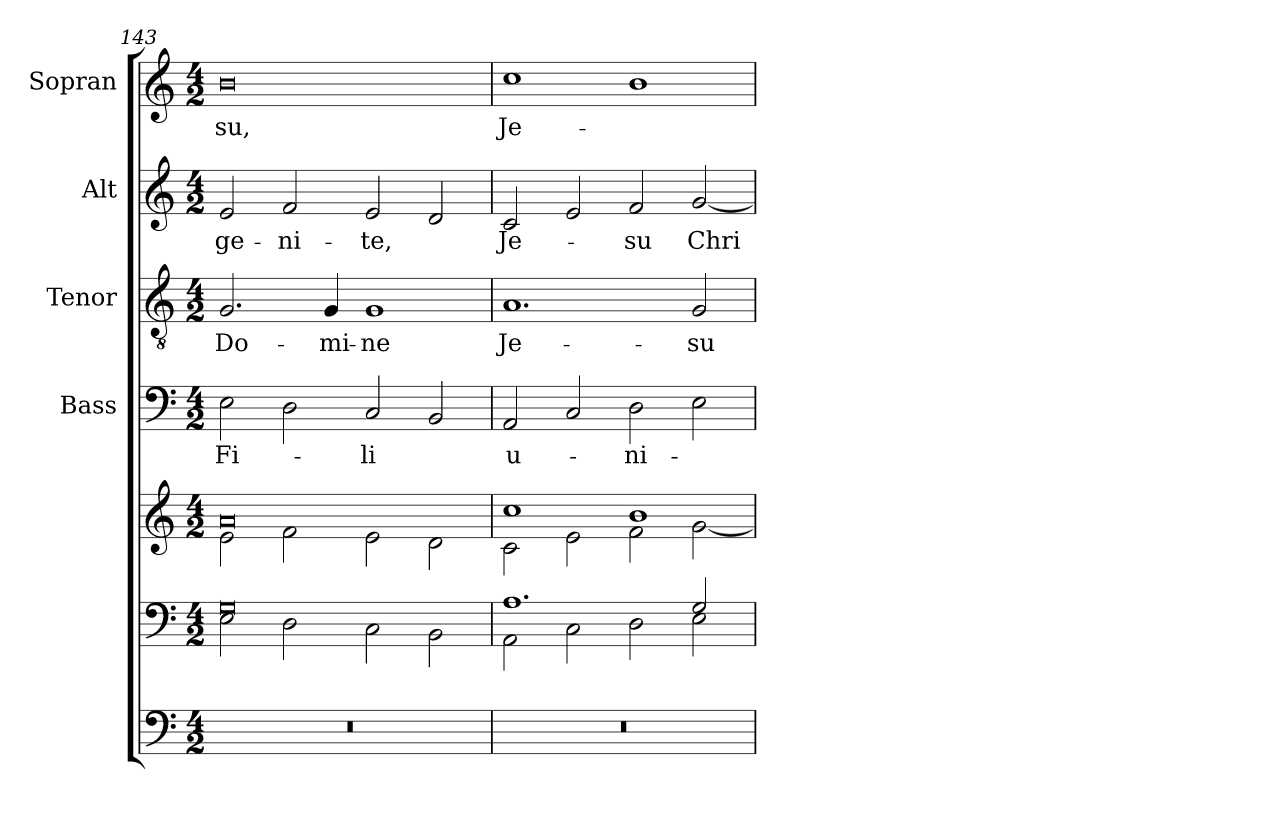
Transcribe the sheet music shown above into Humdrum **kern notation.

**kern	**kern	**kern	**kern	**text	**kern	**text	**kern	**text	**kern	**text
*part6	*part5	*part5	*part4	*part4	*part3	*part3	*part2	*part2	*part1	*part1
*staff7	*staff6	*staff5	*staff4	*staff4	*staff3	*staff3	*staff2	*staff2	*staff1	*staff1
*	*	*	*I"Bass	*	*I"Tenor	*	*I"Alt	*	*I"Sopran	*
*	*	*	*I'B.	*	*I'T.	*	*I'A.	*	*I'S.	*
*clefF4	*clefF4	*clefG2	*clefF4	*	*clefGv2	*	*clefG2	*	*clefG2	*
*k[]	*k[]	*k[]	*k[]	*	*k[]	*	*k[]	*	*k[]	*
*C:	*C:	*C:	*C:	*	*C:	*	*C:	*	*C:	*
*M4/2	*M4/2	*M4/2	*M4/2	*	*M4/2	*	*M4/2	*	*M4/2	*
=143	=143	=143	=143	=143	=143	=143	=143	=143	=143	=143
*	*^	*^	*	*	*	*	*	*	*	*
!	!	!	!	!	!	!LO:LY:b	!	!LO:LY:b	!	!LO:LY:b	!	!LO:LY:b
0r	0G	2E\	0a	2e\	2E\	Fi-	2.G/	Do-	2e/	-ge-	0b	-su,
!	!	!	!	!	!	!	!	!	!	!LO:LY:b	!	!
.	.	2D\	.	2f\	2D\	.	.	.	2f/	-ni-	.	.
!	!	!	!	!	!	!	!	!LO:LY:b	!	!	!	!
.	.	.	.	.	.	.	4G/	-mi-	.	.	.	.
!	!	!	!	!	!	!LO:LY:b	!	!LO:LY:b	!	!LO:LY:b	!	!
.	.	2C\	.	2e\	2C/	-li	1G	-ne	2e/	-te,	.	.
.	.	2BB\	.	2d\	2BB/	.	.	.	2d/	.	.	.
=144	=144	=144	=144	=144	=144	=144	=144	=144	=144	=144	=144	=144
!	!	!	!	!	!	!LO:LY:b	!	!LO:LY:b	!	!LO:LY:b	!	!LO:LY:b
0r	1.A	2AA\	1cc	2c\	2AA/	u-	1.A	Je-	2c/	Je-	1cc	Je-
.	.	2C\	.	2e\	2C/	.	.	.	2e/	.	.	.
!	!	!	!	!	!	!LO:LY:b	!	!	!	!LO:LY:b	!	!
.	.	2D\	1b	2f\	2D\	-ni-	.	.	2f/	-su	1b	.
!	!	!	!	!	!	!	!	!LO:LY:b	!	!LO:LY:b	!	!
.	2G/	2E\	.	[<2g\	2E\	.	2G/	-su	[2g/	Chri-	.	.
*	*v	*v	*	*	*	*	*	*	*	*	*	*
*	*	*v	*v	*	*	*	*	*	*	*	*
=	=	=	=	=	=	=	=	=	=	=
*-	*-	*-	*-	*-	*-	*-	*-	*-	*-	*-
